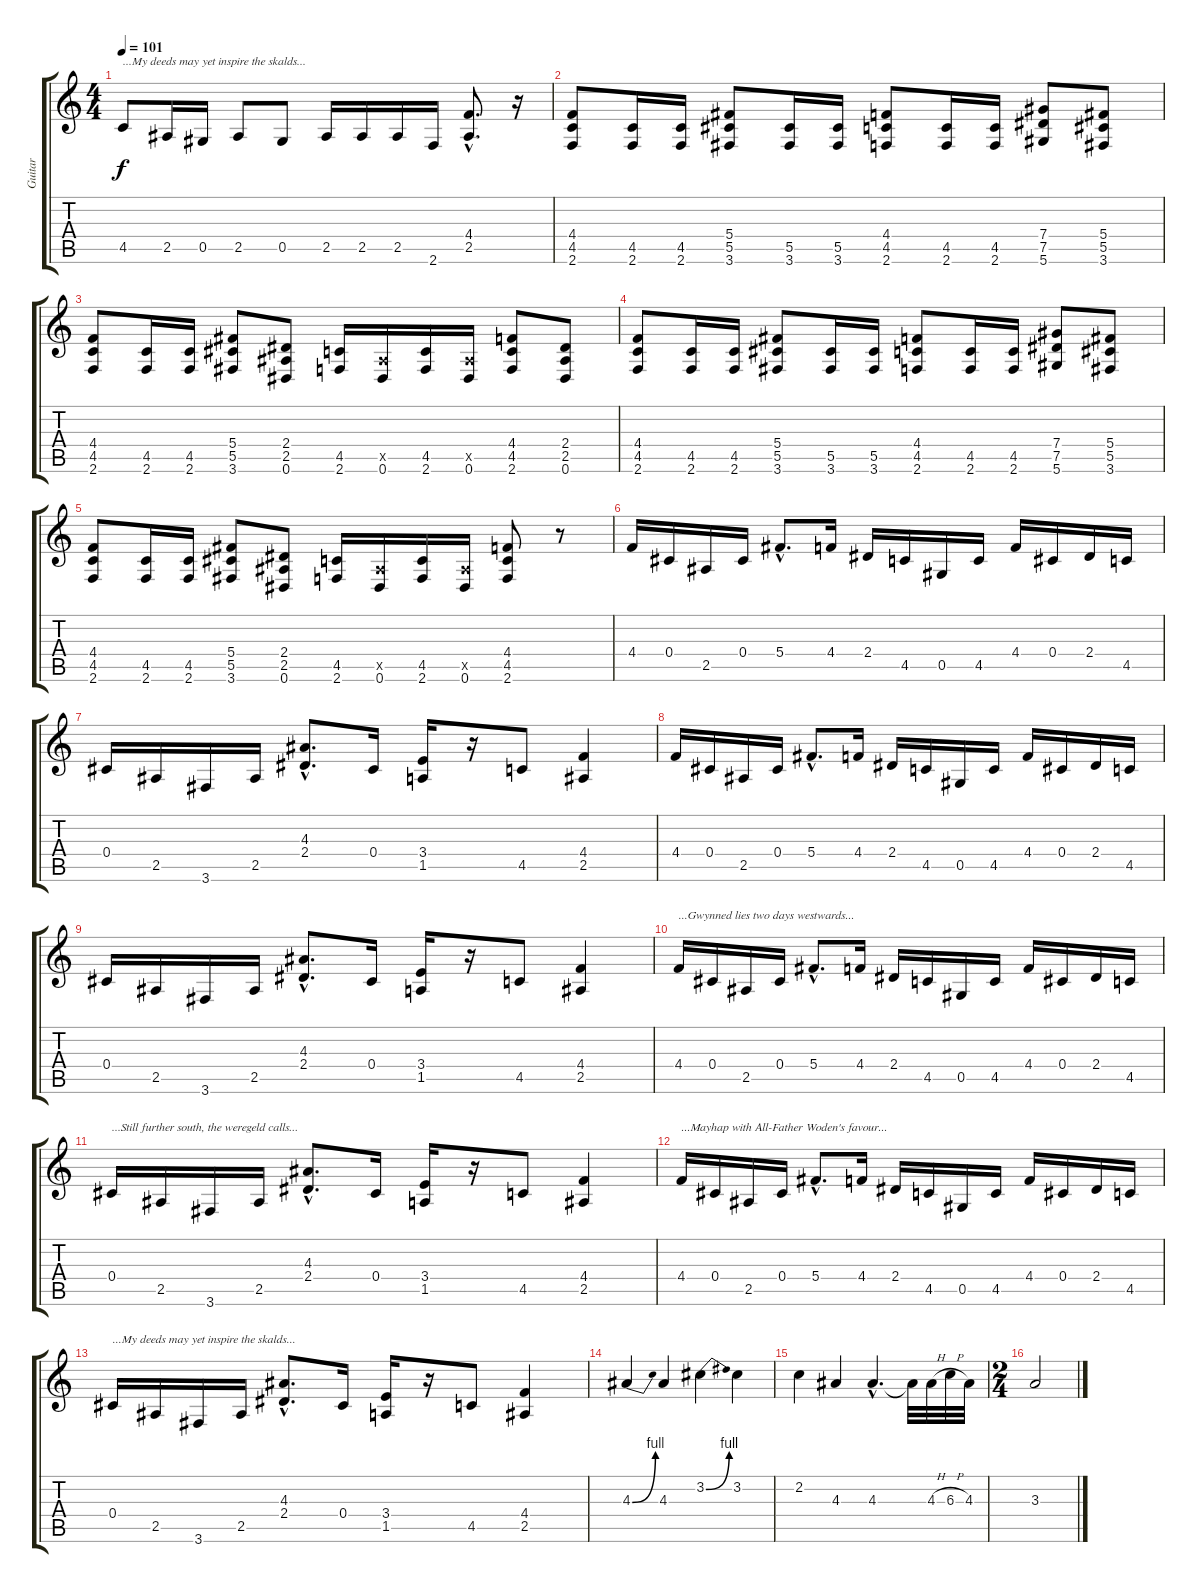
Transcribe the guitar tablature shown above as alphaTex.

\track ("Guitar" "Guitar") {instrument distortionguitar}
\staff {score tabs}
\tuning (Eb4 Bb3 Gb3 Db3 Ab2 Eb2) {hide}
\ts (4 4)
\tempo 101
\clef g2
\ks c
4.5.8{txt "...My deeds may yet inspire the skalds..." dy f} 2.5.16 0.5.16 2.5.8 0.5.8 2.5.16 2.5.16 2.5.16 2.6.16 (4.4{hac} 2.5{hac}).8{d} r.16 |
(4.4 4.5 2.6).8 (4.5 2.6).16 (4.5 2.6).16 (5.4 5.5 3.6).8 (5.5 3.6).16 (5.5 3.6).16 (4.4 4.5 2.6).8 (4.5 2.6).16 (4.5 2.6).16 (7.4 7.5 5.6).8 (5.4 5.5 3.6).8 |
(4.4 4.5 2.6).8 (4.5 2.6).16 (4.5 2.6).16 (5.4 5.5 3.6).8 (2.4 2.5 0.6).8 (4.5 2.6).16 (2.5{x} 0.6).16 (4.5 2.6).16 (2.5{x} 0.6).16 (4.4 4.5 2.6).8 (2.4 2.5 0.6).8 |
(4.4 4.5 2.6).8 (4.5 2.6).16 (4.5 2.6).16 (5.4 5.5 3.6).8 (5.5 3.6).16 (5.5 3.6).16 (4.4 4.5 2.6).8 (4.5 2.6).16 (4.5 2.6).16 (7.4 7.5 5.6).8 (5.4 5.5 3.6).8 |
(4.4 4.5 2.6).8 (4.5 2.6).16 (4.5 2.6).16 (5.4 5.5 3.6).8 (2.4 2.5 0.6).8 (4.5 2.6).16 (2.5{x} 0.6).16 (4.5 2.6).16 (2.5{x} 0.6).16 (4.4 4.5 2.6).8 r.8 |
4.4.16 0.4.16 2.5.16 0.4.16 5.4{hac}.8{d} 4.4.16 2.4.16 4.5.16 0.5.16 4.5.16 4.4.16 0.4.16 2.4.16 4.5.16 |
0.4.16 2.5.16 3.6.16 2.5.16 (4.3{hac} 2.4{hac}).8{d} 0.4.16 (3.4 1.5).16 r.16 4.5.8 (4.4 2.5).4 |
4.4.16 0.4.16 2.5.16 0.4.16 5.4{hac}.8{d} 4.4.16 2.4.16 4.5.16 0.5.16 4.5.16 4.4.16 0.4.16 2.4.16 4.5.16 |
0.4.16 2.5.16 3.6.16 2.5.16 (4.3{hac} 2.4{hac}).8{d} 0.4.16 (3.4 1.5).16 r.16 4.5.8 (4.4 2.5).4 |
4.4.16{txt "...Gwynned lies two days westwards..."} 0.4.16 2.5.16 0.4.16 5.4{hac}.8{d} 4.4.16 2.4.16 4.5.16 0.5.16 4.5.16 4.4.16 0.4.16 2.4.16 4.5.16 |
0.4.16{txt "...Still further south, the weregeld calls..."} 2.5.16 3.6.16 2.5.16 (4.3{hac} 2.4{hac}).8{d} 0.4.16 (3.4 1.5).16 r.16 4.5.8 (4.4 2.5).4 |
4.4.16{txt "...Mayhap with All-Father Woden's favour..."} 0.4.16 2.5.16 0.4.16 5.4{hac}.8{d} 4.4.16 2.4.16 4.5.16 0.5.16 4.5.16 4.4.16 0.4.16 2.4.16 4.5.16 |
0.4.16{txt "...My deeds may yet inspire the skalds..."} 2.5.16 3.6.16 2.5.16 (4.3{hac} 2.4{hac}).8{d} 0.4.16 (3.4 1.5).16 r.16 4.5.8 (4.4 2.5).4 |
4.3{be (bend 0 0 60 4)}.4 4.3.4 3.2{be (bend 0 0 60 4)}.4 3.2.4 |
2.2.4 4.3.4 4.3{hac}.4{d} 4.3{t}.32 4.3{h}.32 6.3{h}.32 4.3.32 |
\ts (2 4)
3.3.2
